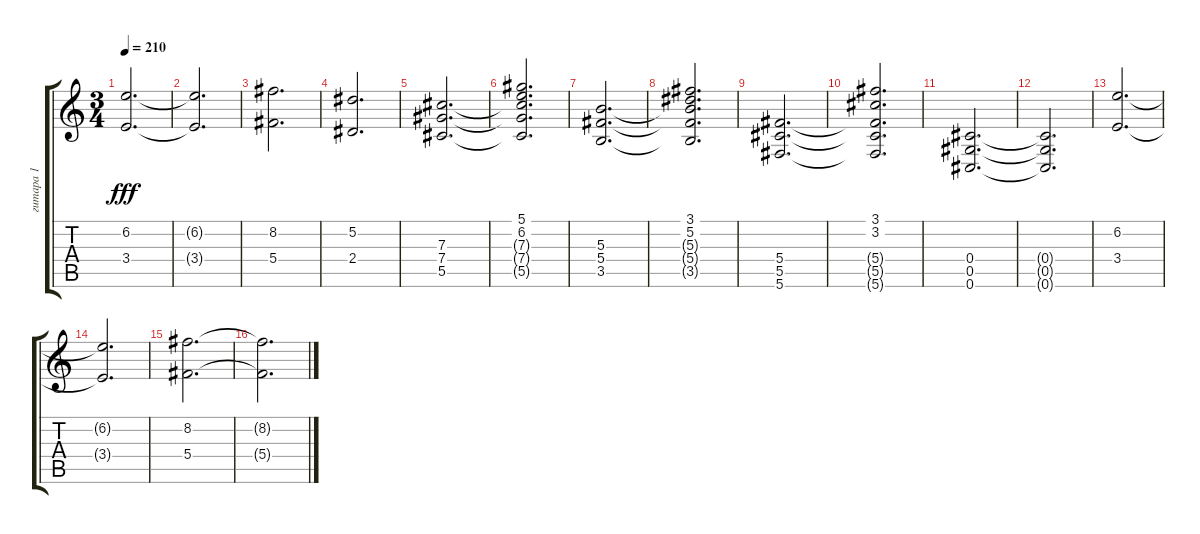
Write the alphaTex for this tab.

\track ("гитара 1" "гитара 1") {instrument distortionguitar}
\staff {score tabs}
\tuning (Eb4 Bb3 Gb3 Db3 Ab2 Db2) {hide}
\ts (3 4)
\tempo 210
\clef g2
\ks c
(6.2 3.4).2{d dy fff} |
(6.2{t} 3.4{t}).2{d} |
(8.2 5.4).2{d} |
(5.2 2.4).2{d} |
(7.3 7.4 5.5).2{d} |
(5.1 6.2 7.3{t} 7.4{t} 5.5{t}).2{d} |
(5.3 5.4 3.5).2{d} |
(3.1 5.2 5.3{t} 5.4{t} 3.5{t}).2{d} |
(5.4 5.5 5.6).2{d} |
(3.1 3.2 5.4{t} 5.5{t} 5.6{t}).2{d} |
(0.4 0.5 0.6).2{d} |
(0.4{t} 0.5{t} 0.6{t}).2{d} |
(6.2 3.4).2{d} |
(6.2{t} 3.4{t}).2{d} |
(8.2 5.4).2{d} |
(8.2{t} 5.4{t}).2{d}
